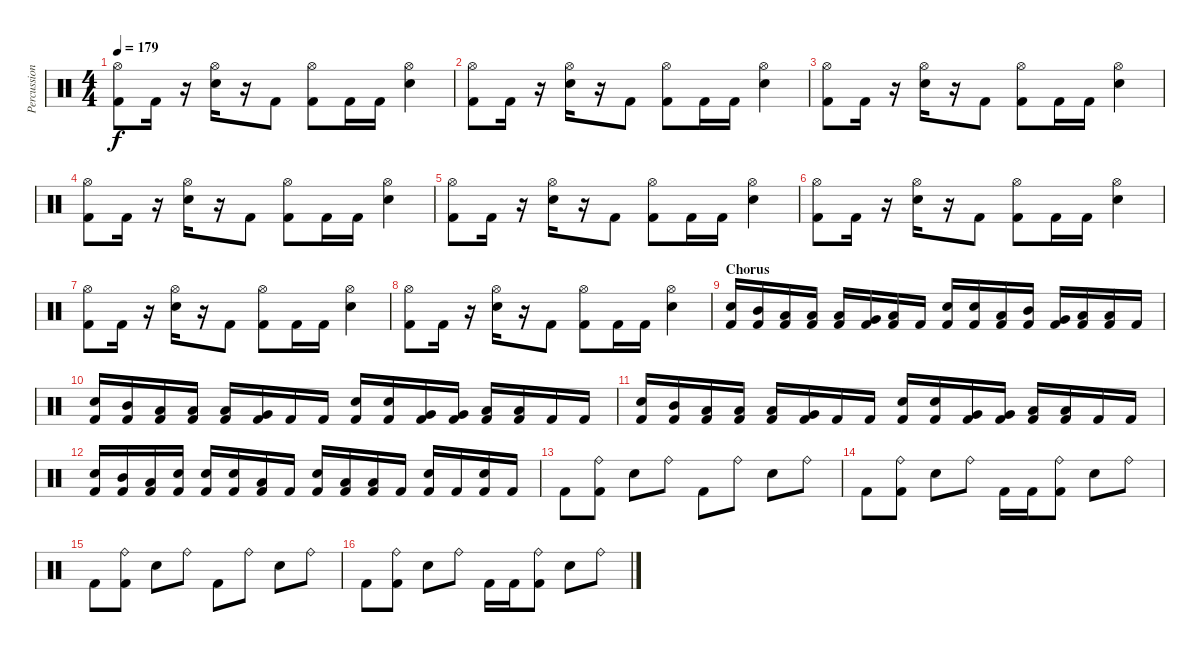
\track ("Percussion" "Percussion") {instrument percussion}
\staff {score}
\articulation defaults
\ts (4 4)
\tempo 179
\clef neutral
\ks c
("Hi-Hat (open)" "Kick (hit) 2").8{dy f} "Kick (hit) 2".16 r.16 ("Hi-Hat (open)" "Electric Snare (hit)").16 r.16 "Kick (hit) 2".8 ("Hi-Hat (open)" "Kick (hit) 2").8 "Kick (hit) 2".16 "Kick (hit) 2".16 ("Hi-Hat (open)" "Electric Snare (hit)").4 |
("Hi-Hat (open)" "Kick (hit) 2").8 "Kick (hit) 2".16 r.16 ("Hi-Hat (open)" "Electric Snare (hit)").16 r.16 "Kick (hit) 2".8 ("Hi-Hat (open)" "Kick (hit) 2").8 "Kick (hit) 2".16 "Kick (hit) 2".16 ("Hi-Hat (open)" "Electric Snare (hit)").4 |
("Hi-Hat (open)" "Kick (hit) 2").8 "Kick (hit) 2".16 r.16 ("Hi-Hat (open)" "Electric Snare (hit)").16 r.16 "Kick (hit) 2".8 ("Hi-Hat (open)" "Kick (hit) 2").8 "Kick (hit) 2".16 "Kick (hit) 2".16 ("Hi-Hat (open)" "Electric Snare (hit)").4 |
("Hi-Hat (open)" "Kick (hit) 2").8 "Kick (hit) 2".16 r.16 ("Hi-Hat (open)" "Electric Snare (hit)").16 r.16 "Kick (hit) 2".8 ("Hi-Hat (open)" "Kick (hit) 2").8 "Kick (hit) 2".16 "Kick (hit) 2".16 ("Hi-Hat (open)" "Electric Snare (hit)").4 |
("Hi-Hat (open)" "Kick (hit) 2").8 "Kick (hit) 2".16 r.16 ("Hi-Hat (open)" "Electric Snare (hit)").16 r.16 "Kick (hit) 2".8 ("Hi-Hat (open)" "Kick (hit) 2").8 "Kick (hit) 2".16 "Kick (hit) 2".16 ("Hi-Hat (open)" "Electric Snare (hit)").4 |
("Hi-Hat (open)" "Kick (hit) 2").8 "Kick (hit) 2".16 r.16 ("Hi-Hat (open)" "Electric Snare (hit)").16 r.16 "Kick (hit) 2".8 ("Hi-Hat (open)" "Kick (hit) 2").8 "Kick (hit) 2".16 "Kick (hit) 2".16 ("Hi-Hat (open)" "Electric Snare (hit)").4 |
("Hi-Hat (open)" "Kick (hit) 2").8 "Kick (hit) 2".16 r.16 ("Hi-Hat (open)" "Electric Snare (hit)").16 r.16 "Kick (hit) 2".8 ("Hi-Hat (open)" "Kick (hit) 2").8 "Kick (hit) 2".16 "Kick (hit) 2".16 ("Hi-Hat (open)" "Electric Snare (hit)").4 |
("Hi-Hat (open)" "Kick (hit) 2").8 "Kick (hit) 2".16 r.16 ("Hi-Hat (open)" "Electric Snare (hit)").16 r.16 "Kick (hit) 2".8 ("Hi-Hat (open)" "Kick (hit) 2").8 "Kick (hit) 2".16 "Kick (hit) 2".16 ("Hi-Hat (open)" "Electric Snare (hit)").4 |
\section ("" "Chorus")
("Electric Snare (hit)" "Kick (hit) 2").16 ("Mid Tom (hit)" "Kick (hit) 2").16 ("Low Tom (hit)" "Kick (hit) 2").16 ("Low Tom (hit)" "Kick (hit) 2").16 ("Low Tom (hit)" "Kick (hit) 2").16 ("Very Low Tom (hit)" "Kick (hit) 2").16 ("Low Floor Tom (hit)" "Kick (hit) 2").16 "Kick (hit) 2".16 ("Electric Snare (hit)" "Kick (hit) 2").16 ("Electric Snare (hit)" "Kick (hit) 2").16 ("Low Tom (hit)" "Kick (hit) 2").16 ("Mid Tom (hit)" "Kick (hit) 2").16 ("Very Low Tom (hit)" "Kick (hit) 2").16 ("Low Floor Tom (hit)" "Kick (hit) 2").16 ("Low Floor Tom (hit)" "Kick (hit) 2").16 "Kick (hit) 2".16 |
("Electric Snare (hit)" "Kick (hit) 2").16 ("Mid Tom (hit)" "Kick (hit) 2").16 ("Low Tom (hit)" "Kick (hit) 2").16 ("Low Tom (hit)" "Kick (hit) 2").16 ("Low Tom (hit)" "Kick (hit) 2").16 ("Very Low Tom (hit)" "Kick (hit) 2").16 "Kick (hit) 2".16 "Kick (hit) 2".16 ("Electric Snare (hit)" "Kick (hit) 2").16 ("Electric Snare (hit)" "Kick (hit) 2").16 ("Very Low Tom (hit)" "Kick (hit) 2").16 ("Very Low Tom (hit)" "Kick (hit) 2").16 ("Low Floor Tom (hit)" "Kick (hit) 2").16 ("Low Floor Tom (hit)" "Kick (hit) 2").16 "Kick (hit) 2".16 "Kick (hit) 2".16 |
("Electric Snare (hit)" "Kick (hit) 2").16 ("Mid Tom (hit)" "Kick (hit) 2").16 ("Low Tom (hit)" "Kick (hit) 2").16 ("Low Tom (hit)" "Kick (hit) 2").16 ("Low Tom (hit)" "Kick (hit) 2").16 ("Very Low Tom (hit)" "Kick (hit) 2").16 "Kick (hit) 2".16 "Kick (hit) 2".16 ("Electric Snare (hit)" "Kick (hit) 2").16 ("Electric Snare (hit)" "Kick (hit) 2").16 ("Very Low Tom (hit)" "Kick (hit) 2").16 ("Very Low Tom (hit)" "Kick (hit) 2").16 ("Low Floor Tom (hit)" "Kick (hit) 2").16 ("Low Floor Tom (hit)" "Kick (hit) 2").16 "Kick (hit) 2".16 "Kick (hit) 2".16 |
("Electric Snare (hit)" "Kick (hit) 2").16 ("Mid Tom (hit)" "Kick (hit) 2").16 ("Low Tom (hit)" "Kick (hit) 2").16 ("Electric Snare (hit)" "Kick (hit) 2").16 ("Electric Snare (hit)" "Kick (hit) 2").16 ("Electric Snare (hit)" "Kick (hit) 2").16 ("Low Floor Tom (hit)" "Kick (hit) 2").16 "Kick (hit) 2".16 ("Electric Snare (hit)" "Kick (hit) 2").16 ("Low Tom (hit)" "Kick (hit) 2").16 ("Low Tom (hit)" "Kick (hit) 2").16 "Kick (hit) 2".16 ("Electric Snare (hit)" "Kick (hit) 2").16 "Kick (hit) 2".16 ("Electric Snare (hit)" "Kick (hit) 2").16 "Kick (hit) 2".16 |
"Kick (hit) 2".8 ("Ride (bell)" "Kick (hit) 2").8 "Electric Snare (hit)".8 "Ride (bell)".8 "Kick (hit) 2".8 "Ride (bell)".8 "Electric Snare (hit)".8 "Ride (bell)".8 |
"Kick (hit) 2".8 ("Ride (bell)" "Kick (hit) 2").8 "Electric Snare (hit)".8 "Ride (bell)".8 "Kick (hit) 2".16 "Kick (hit) 2".16 ("Ride (bell)" "Kick (hit) 2").8 "Electric Snare (hit)".8 "Ride (bell)".8 |
"Kick (hit) 2".8 ("Ride (bell)" "Kick (hit) 2").8 "Electric Snare (hit)".8 "Ride (bell)".8 "Kick (hit) 2".8 "Ride (bell)".8 "Electric Snare (hit)".8 "Ride (bell)".8 |
"Kick (hit) 2".8 ("Ride (bell)" "Kick (hit) 2").8 "Electric Snare (hit)".8 "Ride (bell)".8 "Kick (hit) 2".16 "Kick (hit) 2".16 ("Ride (bell)" "Kick (hit) 2").8 "Electric Snare (hit)".8 "Ride (bell)".8
